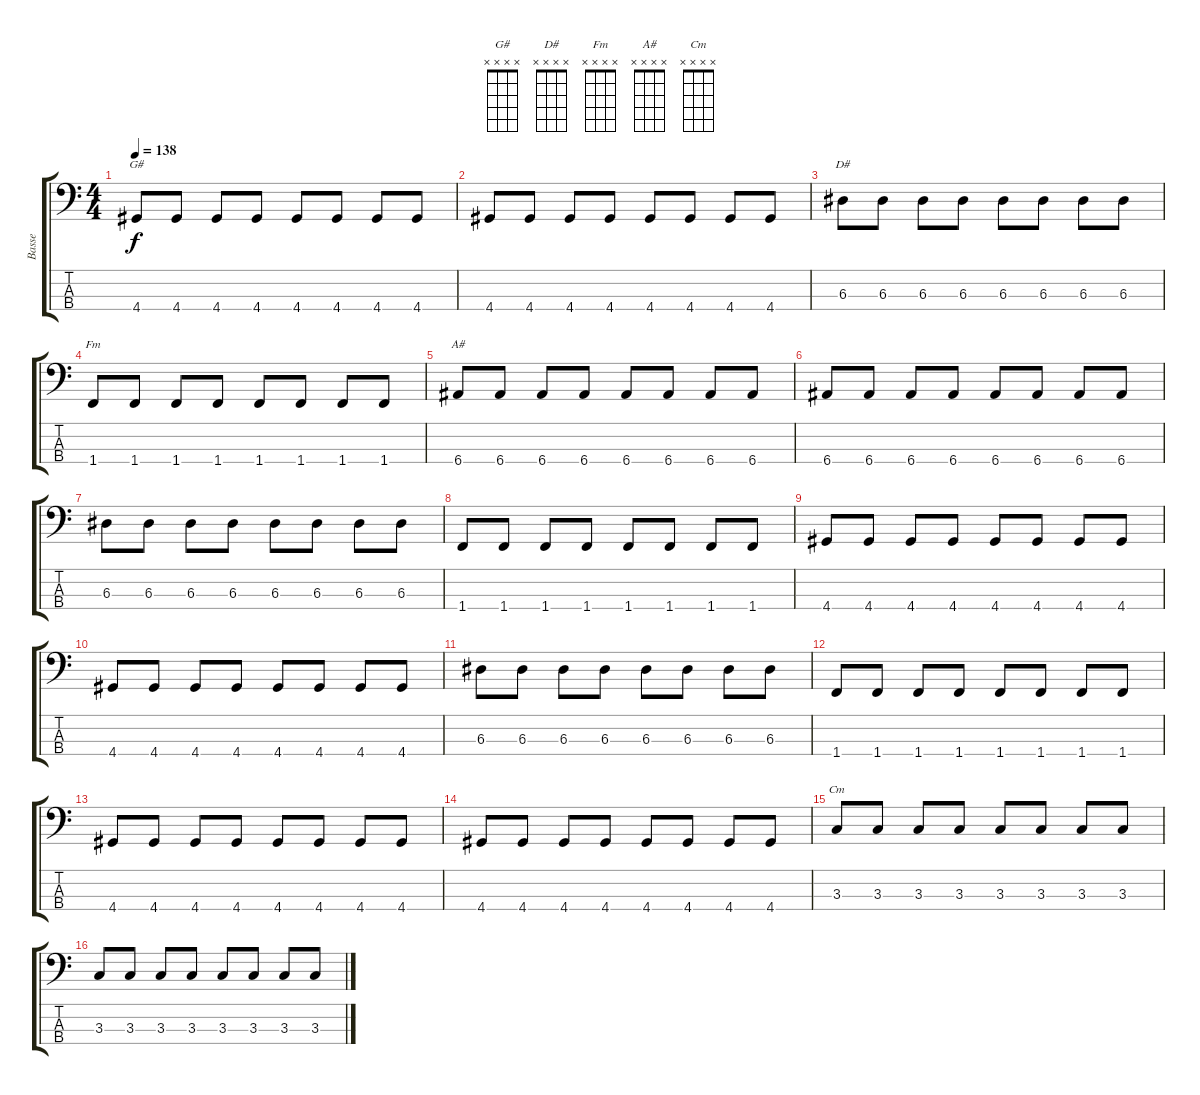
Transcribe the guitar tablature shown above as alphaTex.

\track ("Basse" "Basse") {instrument acousticguitarnylon}
\staff {score tabs}
\tuning (G2 D2 A1 E1) {hide}
\chord ("G#" x x x x)
\chord ("D#" x x x x)
\chord ("Fm" x x x x)
\chord ("A#" x x x x)
\chord ("Cm" x x x x)
\ts (4 4)
\tempo 138
\clef f4
\ks c
4.4.8{ch "G#" dy f} 4.4.8 4.4.8 4.4.8 4.4.8 4.4.8 4.4.8 4.4.8 |
4.4.8 4.4.8 4.4.8 4.4.8 4.4.8 4.4.8 4.4.8 4.4.8 |
6.3.8{ch "D#"} 6.3.8 6.3.8 6.3.8 6.3.8 6.3.8 6.3.8 6.3.8 |
1.4.8{ch "Fm"} 1.4.8 1.4.8 1.4.8 1.4.8 1.4.8 1.4.8 1.4.8 |
6.4.8{ch "A#"} 6.4.8 6.4.8 6.4.8 6.4.8 6.4.8 6.4.8 6.4.8 |
6.4.8 6.4.8 6.4.8 6.4.8 6.4.8 6.4.8 6.4.8 6.4.8 |
6.3.8 6.3.8 6.3.8 6.3.8 6.3.8 6.3.8 6.3.8 6.3.8 |
1.4.8 1.4.8 1.4.8 1.4.8 1.4.8 1.4.8 1.4.8 1.4.8 |
4.4.8 4.4.8 4.4.8 4.4.8 4.4.8 4.4.8 4.4.8 4.4.8 |
4.4.8 4.4.8 4.4.8 4.4.8 4.4.8 4.4.8 4.4.8 4.4.8 |
6.3.8 6.3.8 6.3.8 6.3.8 6.3.8 6.3.8 6.3.8 6.3.8 |
1.4.8 1.4.8 1.4.8 1.4.8 1.4.8 1.4.8 1.4.8 1.4.8 |
4.4.8 4.4.8 4.4.8 4.4.8 4.4.8 4.4.8 4.4.8 4.4.8 |
4.4.8 4.4.8 4.4.8 4.4.8 4.4.8 4.4.8 4.4.8 4.4.8 |
3.3.8{ch "Cm"} 3.3.8 3.3.8 3.3.8 3.3.8 3.3.8 3.3.8 3.3.8 |
3.3.8 3.3.8 3.3.8 3.3.8 3.3.8 3.3.8 3.3.8 3.3.8
